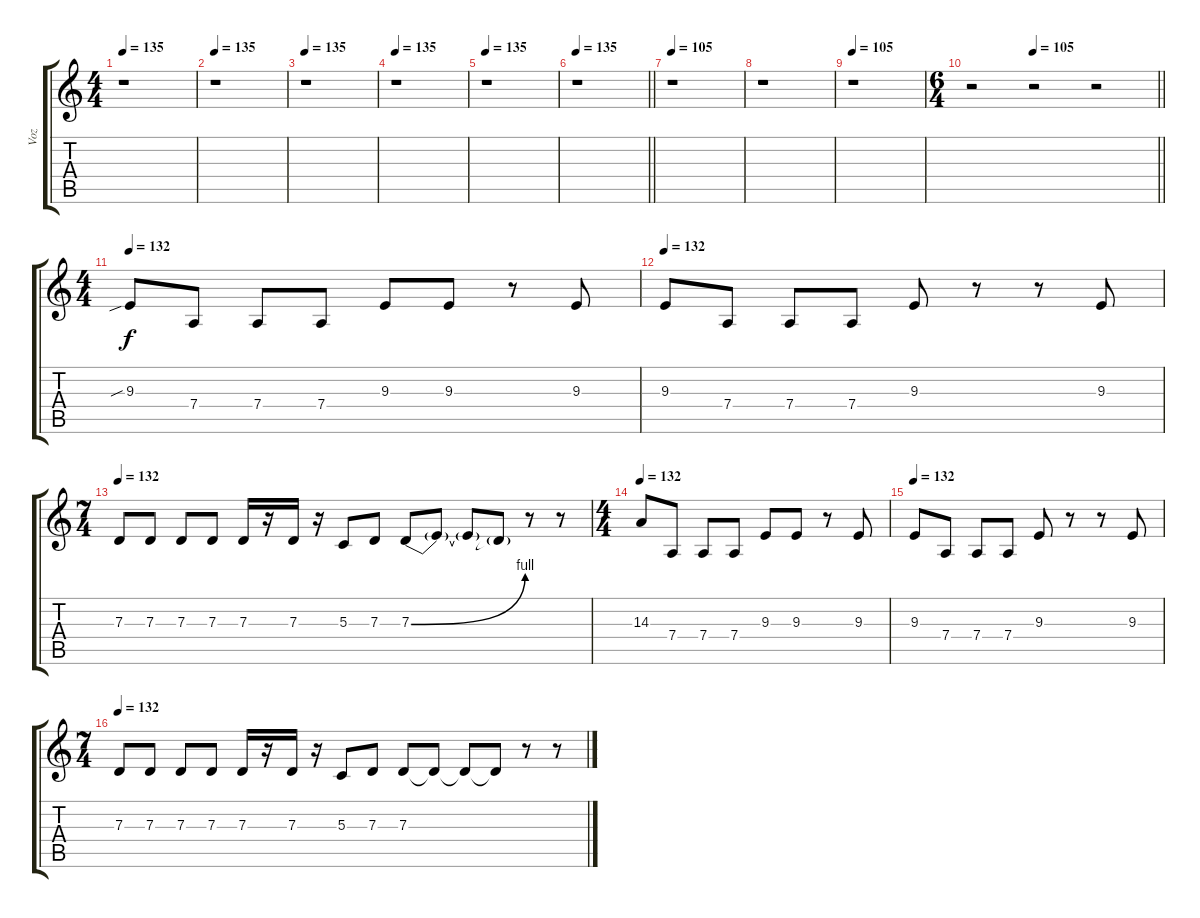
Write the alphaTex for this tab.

\track ("Voz" "Voz") {instrument choiraahs}
\staff {score tabs}
\tuning (E4 B3 G3 D3 A2 E2) {hide}
\ts (4 4)
\tempo 135
\clef g2
\ks c
r.1{dy f} |
\tempo 135
r.1 |
\tempo 135
r.1 |
\tempo 135
r.1 |
\tempo 135
r.1 |
\tempo 135
\barLineRight lightlight
r.1 |
\tempo 105
r.1 |
r.1 |
\tempo 105
r.1 |
\ts (6 4)
\tempo (105 0.3333333333333333)
\barLineRight lightlight
r.2 r.2 r.2 |
\ts (4 4)
\tempo 132
9.3{sib}.8 7.4.8 7.4.8 7.4.8 9.3.8 9.3.8 r.8 9.3.8 |
\tempo 132
9.3.8 7.4.8 7.4.8 7.4.8 9.3.8 r.8 r.8 9.3.8 |
\ts (7 4)
\tempo 132
7.3.8 7.3.8 7.3.8 7.3.8 7.3.16 r.16 7.3.16 r.16 5.3.8 7.3.8 7.3{be (bend 0 0 60 4)}.8 7.3{t}.8 7.3{t}.8 7.3{t}.8 r.8 r.8 |
\ts (4 4)
\tempo 132
14.3.8 7.4.8 7.4.8 7.4.8 9.3.8 9.3.8 r.8 9.3.8 |
\tempo 132
9.3.8 7.4.8 7.4.8 7.4.8 9.3.8 r.8 r.8 9.3.8 |
\ts (7 4)
\tempo 132
7.3.8 7.3.8 7.3.8 7.3.8 7.3.16 r.16 7.3.16 r.16 5.3.8 7.3.8 7.3.8 7.3{t}.8 7.3{t}.8 7.3{t}.8 r.8 r.8
